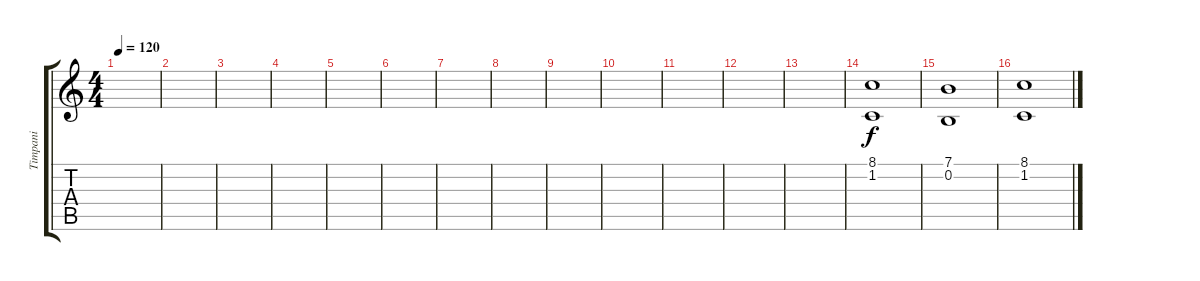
\track ("Timpani" "Timpani") {instrument timpani}
\staff {score tabs}
\tuning (E4 B3 G3 D3 A2 E2) {hide}
\ts (4 4)
\tempo 120
\clef g2
\ks c
|
|
|
|
|
|
|
|
|
|
|
|
|
(8.1 1.2).1 |
(7.1 0.2).1 |
(8.1 1.2).1
